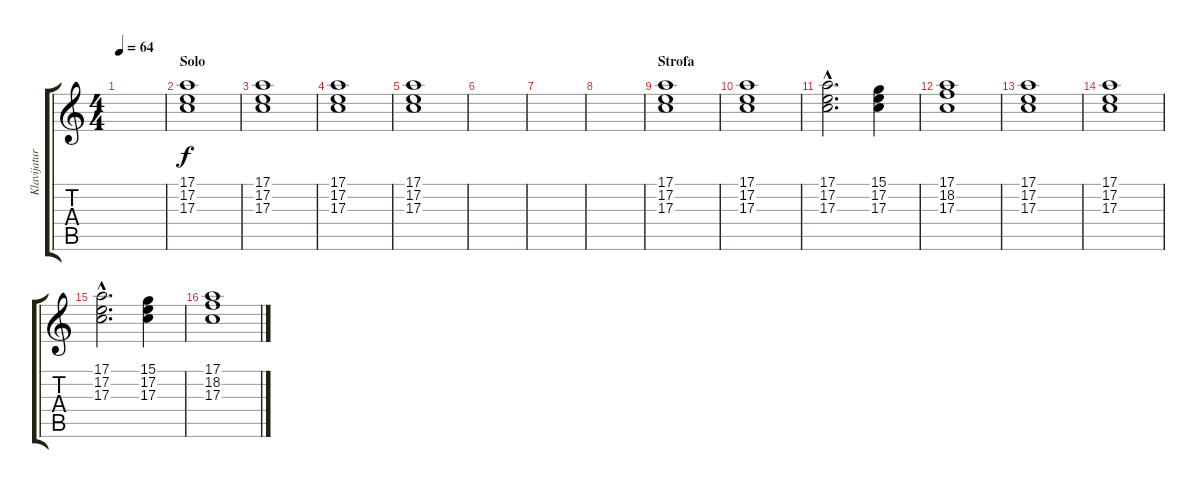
\track ("Klavijature II" "Klavijatur") {instrument rockorgan}
\staff {score tabs}
\tuning (E4 B3 G3 D3 A2 E2) {hide}
\ts (4 4)
\tempo 64
\clef g2
\ks c
|
\section ("" "Solo")
(17.1 17.2 17.3).1 |
(17.1 17.2 17.3).1 |
(17.1 17.2 17.3).1 |
(17.1 17.2 17.3).1 |
|
|
|
\section ("" "Strofa")
(17.1 17.2 17.3).1 |
(17.1 17.2 17.3).1 |
(17.1{hac} 17.2{hac} 17.3{hac}).2{d} (15.1 17.2 17.3).4 |
(17.1 18.2 17.3).1 |
(17.1 17.2 17.3).1 |
(17.1 17.2 17.3).1 |
(17.1{hac} 17.2{hac} 17.3{hac}).2{d} (15.1 17.2 17.3).4 |
(17.1 18.2 17.3).1
